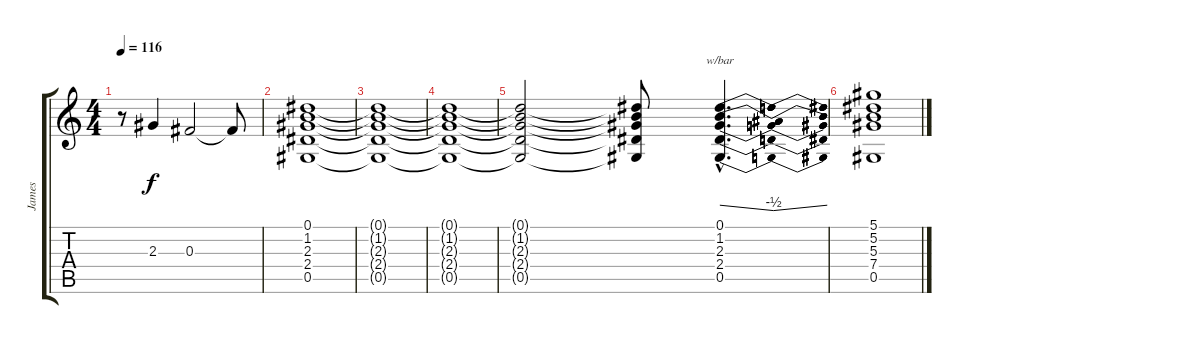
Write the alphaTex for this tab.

\track ("James" "James") {instrument electricguitarclean}
\staff {score tabs}
\tuning (Eb4 Bb3 Gb3 Db3 Ab2 Eb2) {hide}
\ts (4 4)
\tempo 116
\clef g2
\ks c
r.8{dy f} 2.3.4 0.3.2 0.3{t}.8 |
(0.1 1.2 2.3 2.4 0.5).1 |
(0.1{t} 1.2{t} 2.3{t} 2.4{t} 0.5{t}).1 |
(0.1{t} 1.2{t} 2.3{t} 2.4{t} 0.5{t}).1 |
(0.1{t} 1.2{t} 2.3{t} 2.4{t} 0.5{t}).2 (0.1{t} 1.2{t} 2.3{t} 2.4{t} 0.5{t}).8 (0.1{hac} 1.2{hac} 2.3{hac} 2.4{hac} 0.5{hac}).4{d tbe (dip default 0 0 30 -2 60 0)} |
(5.1 5.2 5.3 7.4 0.5).1
